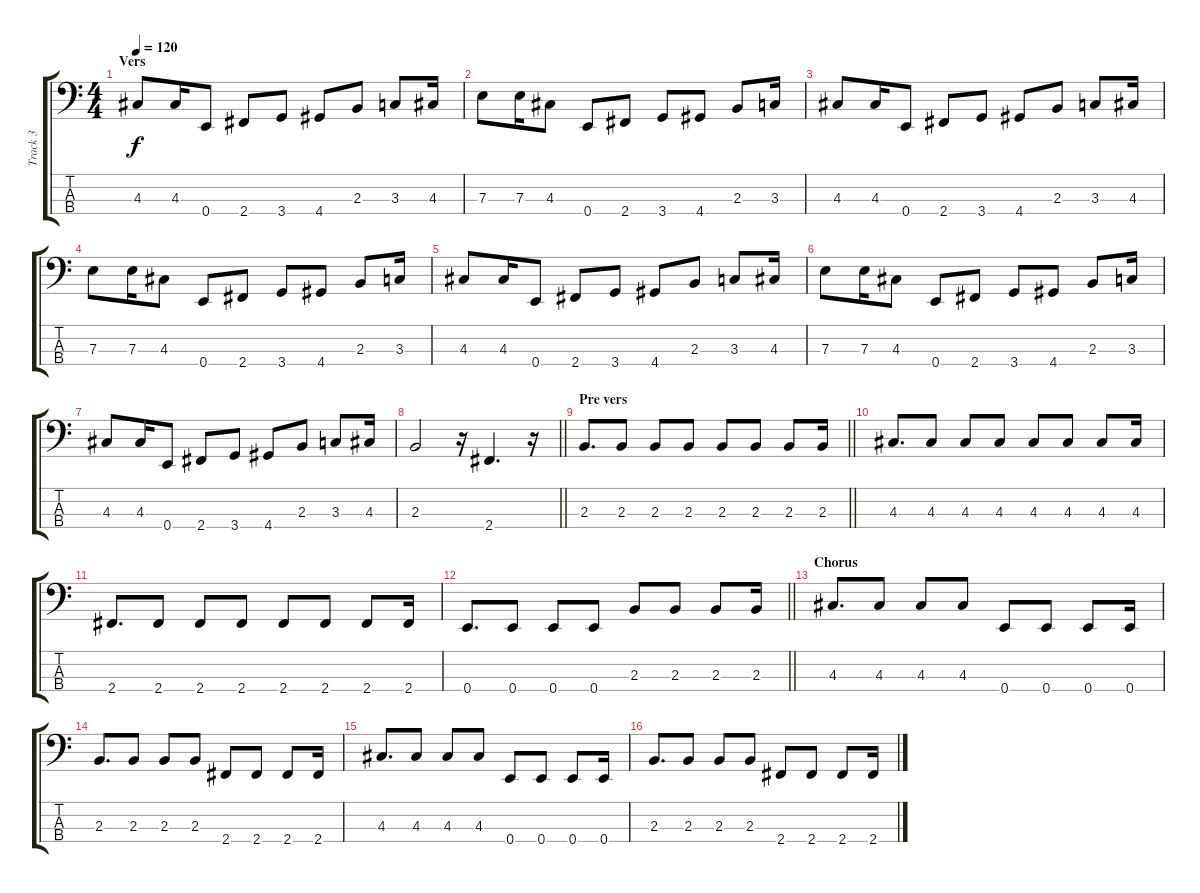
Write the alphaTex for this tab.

\track ("Track 3" "Track 3") {instrument electricbassfinger}
\staff {score tabs}
\tuning (G2 D2 A1 E1) {hide}
\ts (4 4)
\section ("" "Vers")
\tempo 120
\clef f4
\ks c
4.3.8{dy f} 4.3.16 0.4.8 2.4.8 3.4.8 4.4.8 2.3.8 3.3.8 4.3.16 |
7.3.8 7.3.16 4.3.8 0.4.8 2.4.8 3.4.8 4.4.8 2.3.8 3.3.16 |
4.3.8 4.3.16 0.4.8 2.4.8 3.4.8 4.4.8 2.3.8 3.3.8 4.3.16 |
7.3.8 7.3.16 4.3.8 0.4.8 2.4.8 3.4.8 4.4.8 2.3.8 3.3.16 |
4.3.8 4.3.16 0.4.8 2.4.8 3.4.8 4.4.8 2.3.8 3.3.8 4.3.16 |
7.3.8 7.3.16 4.3.8 0.4.8 2.4.8 3.4.8 4.4.8 2.3.8 3.3.16 |
4.3.8 4.3.16 0.4.8 2.4.8 3.4.8 4.4.8 2.3.8 3.3.8 4.3.16 |
\barLineRight lightlight
2.3.2 r.16 2.4.4{d} r.16 |
\section ("" "Pre vers")
\barLineRight lightlight
2.3.8{d} 2.3.8 2.3.8 2.3.8 2.3.8 2.3.8 2.3.8 2.3.16 |
4.3.8{d} 4.3.8 4.3.8 4.3.8 4.3.8 4.3.8 4.3.8 4.3.16 |
2.4.8{d} 2.4.8 2.4.8 2.4.8 2.4.8 2.4.8 2.4.8 2.4.16 |
\barLineRight lightlight
0.4.8{d} 0.4.8 0.4.8 0.4.8 2.3.8 2.3.8 2.3.8 2.3.16 |
\section ("" "Chorus")
4.3.8{d} 4.3.8 4.3.8 4.3.8 0.4.8 0.4.8 0.4.8 0.4.16 |
2.3.8{d} 2.3.8 2.3.8 2.3.8 2.4.8 2.4.8 2.4.8 2.4.16 |
4.3.8{d} 4.3.8 4.3.8 4.3.8 0.4.8 0.4.8 0.4.8 0.4.16 |
2.3.8{d} 2.3.8 2.3.8 2.3.8 2.4.8 2.4.8 2.4.8 2.4.16
